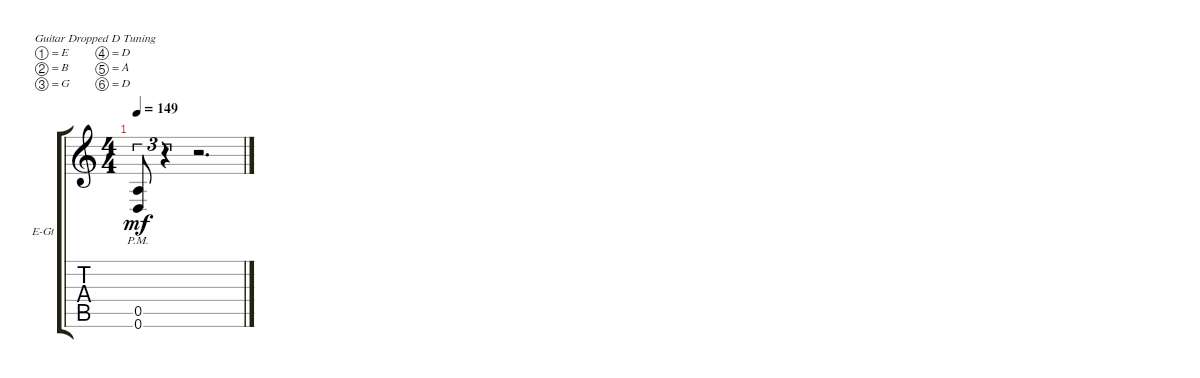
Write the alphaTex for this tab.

\defaultSystemsLayout 4
\bracketExtendMode groupsimilarinstruments
\firstSystemTrackNameOrientation horizontal
\otherSystemsTrackNameOrientation horizontal
\track ("Mark Morton I" "E-Gt") {instrument distortionguitar}
\staff {score tabs}
\tuning (E4 B3 G3 D3 A2 D2)
\ts (4 4)
\tempo 149
\clef g2
\ks c
(0.6{pm} 0.5{pm}).8{tu (3 2) dy mf} r.4{tu (3 2)} r.2{d}
